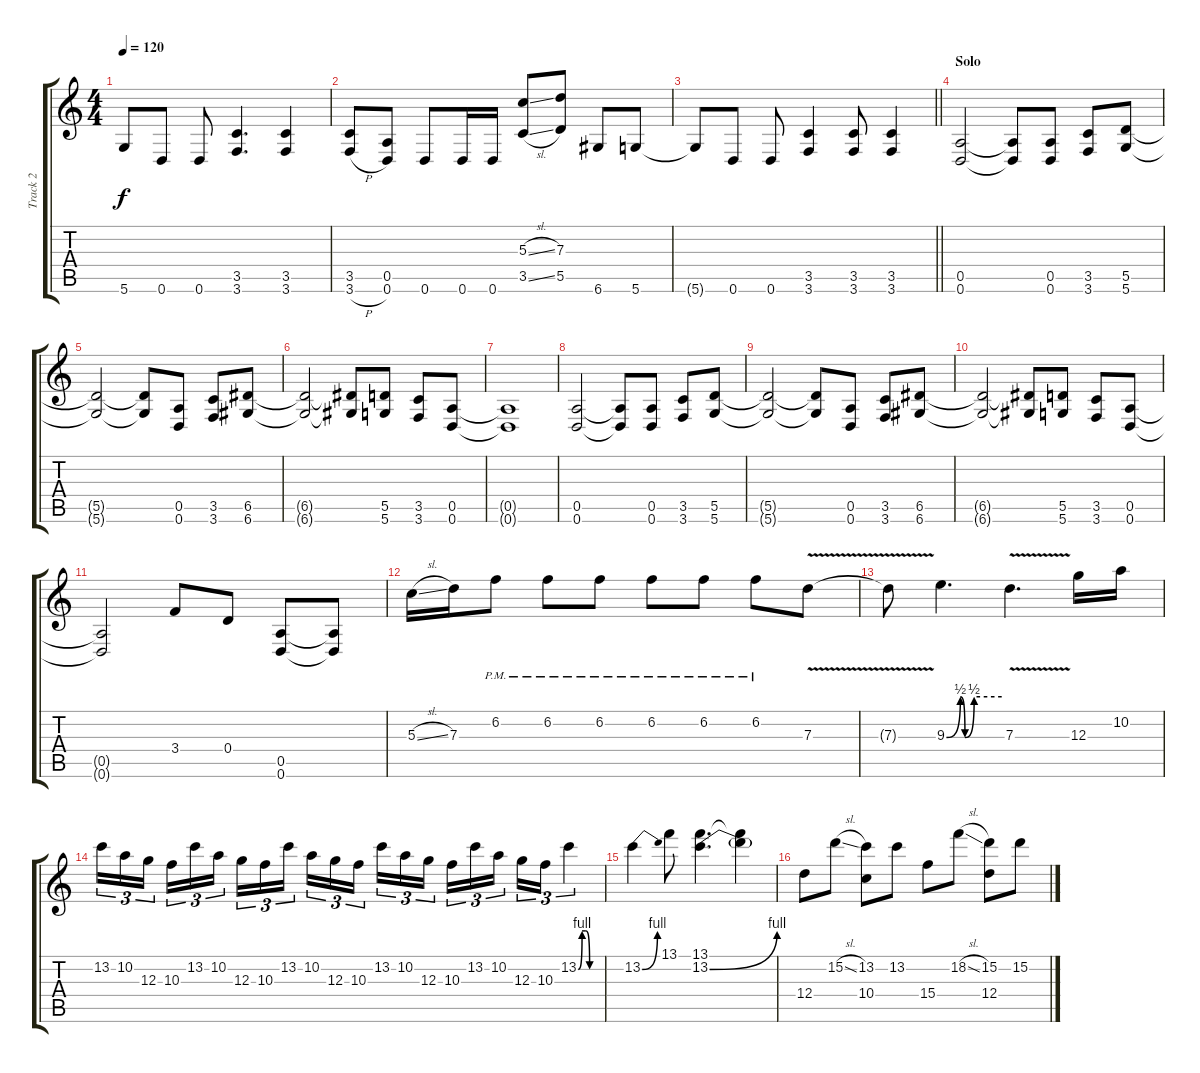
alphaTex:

\track ("Track 2" "Track 2") {instrument distortionguitar}
\staff {score tabs}
\tuning (E4 B3 G3 D3 A2 D2) {hide}
\ts (4 4)
\tempo 120
\clef g2
\ks c
5.6{t}.8{dy f} 0.6.8 0.6.8 (3.5 3.6).4{d} (3.5 3.6).4 |
(3.5 3.6{h}).8 (0.5 0.6).8 0.6.8 0.6.16 0.6.16 (5.3{sl} 3.5{sl}).8 (7.3 5.5).8 6.6.8 5.6.8 |
\barLineRight lightlight
5.6{t}.8 0.6.8 0.6.8 (3.5 3.6).4 (3.5 3.6).8 (3.5 3.6).4 |
\section ("" "Solo")
(0.5 0.6).2 (0.5{t} 0.6{t}).8 (0.5 0.6).8 (3.5 3.6).8 (5.5 5.6).8 |
(5.5{t} 5.6{t}).2 (5.5{t} 5.6{t}).8 (0.5 0.6).8 (3.5 3.6).8 (6.5 6.6).8 |
(6.5{t} 6.6{t}).2 (6.5{t} 6.6{t}).8 (5.5 5.6).8 (3.5 3.6).8 (0.5 0.6).8 |
(0.5{t} 0.6{t}).1 |
(0.5 0.6).2 (0.5{t} 0.6{t}).8 (0.5 0.6).8 (3.5 3.6).8 (5.5 5.6).8 |
(5.5{t} 5.6{t}).2 (5.5{t} 5.6{t}).8 (0.5 0.6).8 (3.5 3.6).8 (6.5 6.6).8 |
(6.5{t} 6.6{t}).2 (6.5{t} 6.6{t}).8 (5.5 5.6).8 (3.5 3.6).8 (0.5 0.6).8 |
(0.5{t} 0.6{t}).2 3.4.8 0.4.8 (0.5 0.6).8 (0.5{t} 0.6{t}).8 |
5.3{sl}.16 7.3.16 6.2{pm}.8 6.2{pm}.8 6.2{pm}.8 6.2{pm}.8 6.2{pm}.8 6.2{pm}.8 7.3{v}.8 |
7.3{t}.8 9.3{be (custom 0 0 15 2 20 0 30 2 60 2)}.4{d} 7.3{v}.4{d} 12.3.16 10.2.16 |
13.2.16{tu (3 2)} 10.2.16{tu (3 2)} 12.3.16{tu (3 2) beam splitsecondary} 10.3.16{tu (3 2)} 13.2.16{tu (3 2)} 10.2.16{tu (3 2)} 12.3.16{tu (3 2)} 10.3.16{tu (3 2)} 13.2.16{tu (3 2) beam splitsecondary} 10.2.16{tu (3 2)} 12.3.16{tu (3 2)} 10.3.16{tu (3 2)} 13.2.16{tu (3 2)} 10.2.16{tu (3 2)} 12.3.16{tu (3 2) beam splitsecondary} 10.3.16{tu (3 2)} 13.2.16{tu (3 2)} 10.2.16{tu (3 2)} 12.3.16{tu (3 2)} 10.3.16{tu (3 2)} 13.2{be (custom 0 0 10 4 20 4 30 0 60 0)}.4{tu (3 2)} |
13.2{be (bend 0 0 60 4)}.4 13.1.8 (13.1 13.2{be (bend 0 0 60 4)}).4{d} (13.1{t} 13.2{t}).4 |
12.4.8 15.2{sl}.8 (13.2 10.4).8 13.2.8 15.4.8 18.2{sl}.8 (15.2 12.4).8 15.2.8
